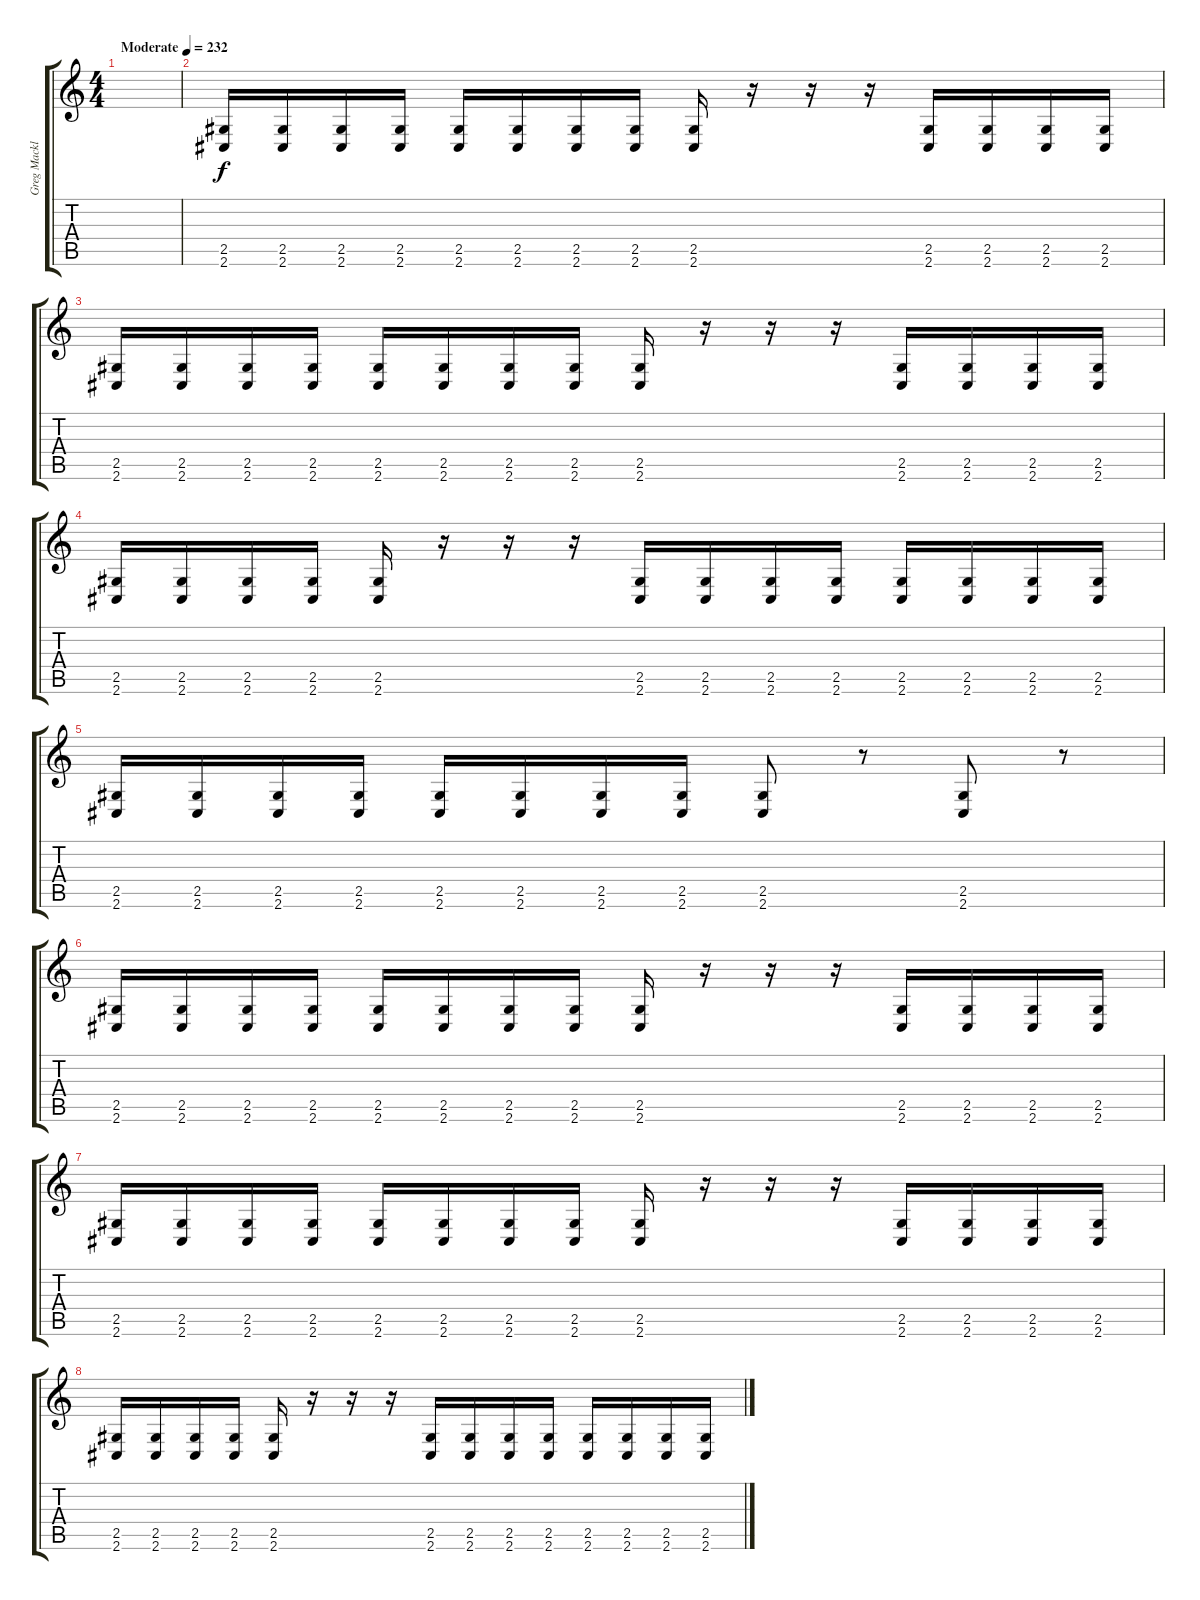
\track ("Greg Macklin" "Greg Mackl") {instrument distortionguitar}
\staff {score tabs}
\tuning (Db4 Ab3 E3 B2 Gb2 B1) {hide}
\ts (4 4)
\tempo (232 "Moderate")
\clef g2
\ks c
|
(2.5 2.6).16 (2.5 2.6).16 (2.5 2.6).16 (2.5 2.6).16 (2.5 2.6).16 (2.5 2.6).16 (2.5 2.6).16 (2.5 2.6).16 (2.5 2.6).16 r.16 r.16 r.16 (2.5 2.6).16 (2.5 2.6).16 (2.5 2.6).16 (2.5 2.6).16 |
(2.5 2.6).16 (2.5 2.6).16 (2.5 2.6).16 (2.5 2.6).16 (2.5 2.6).16 (2.5 2.6).16 (2.5 2.6).16 (2.5 2.6).16 (2.5 2.6).16 r.16 r.16 r.16 (2.5 2.6).16 (2.5 2.6).16 (2.5 2.6).16 (2.5 2.6).16 |
(2.5 2.6).16 (2.5 2.6).16 (2.5 2.6).16 (2.5 2.6).16 (2.5 2.6).16 r.16 r.16 r.16 (2.5 2.6).16 (2.5 2.6).16 (2.5 2.6).16 (2.5 2.6).16 (2.5 2.6).16 (2.5 2.6).16 (2.5 2.6).16 (2.5 2.6).16 |
(2.5 2.6).16 (2.5 2.6).16 (2.5 2.6).16 (2.5 2.6).16 (2.5 2.6).16 (2.5 2.6).16 (2.5 2.6).16 (2.5 2.6).16 (2.5 2.6).8 r.8 (2.5 2.6).8 r.8 |
(2.5 2.6).16 (2.5 2.6).16 (2.5 2.6).16 (2.5 2.6).16 (2.5 2.6).16 (2.5 2.6).16 (2.5 2.6).16 (2.5 2.6).16 (2.5 2.6).16 r.16 r.16 r.16 (2.5 2.6).16 (2.5 2.6).16 (2.5 2.6).16 (2.5 2.6).16 |
(2.5 2.6).16 (2.5 2.6).16 (2.5 2.6).16 (2.5 2.6).16 (2.5 2.6).16 (2.5 2.6).16 (2.5 2.6).16 (2.5 2.6).16 (2.5 2.6).16 r.16 r.16 r.16 (2.5 2.6).16 (2.5 2.6).16 (2.5 2.6).16 (2.5 2.6).16 |
(2.5 2.6).16 (2.5 2.6).16 (2.5 2.6).16 (2.5 2.6).16 (2.5 2.6).16 r.16 r.16 r.16 (2.5 2.6).16 (2.5 2.6).16 (2.5 2.6).16 (2.5 2.6).16 (2.5 2.6).16 (2.5 2.6).16 (2.5 2.6).16 (2.5 2.6).16
